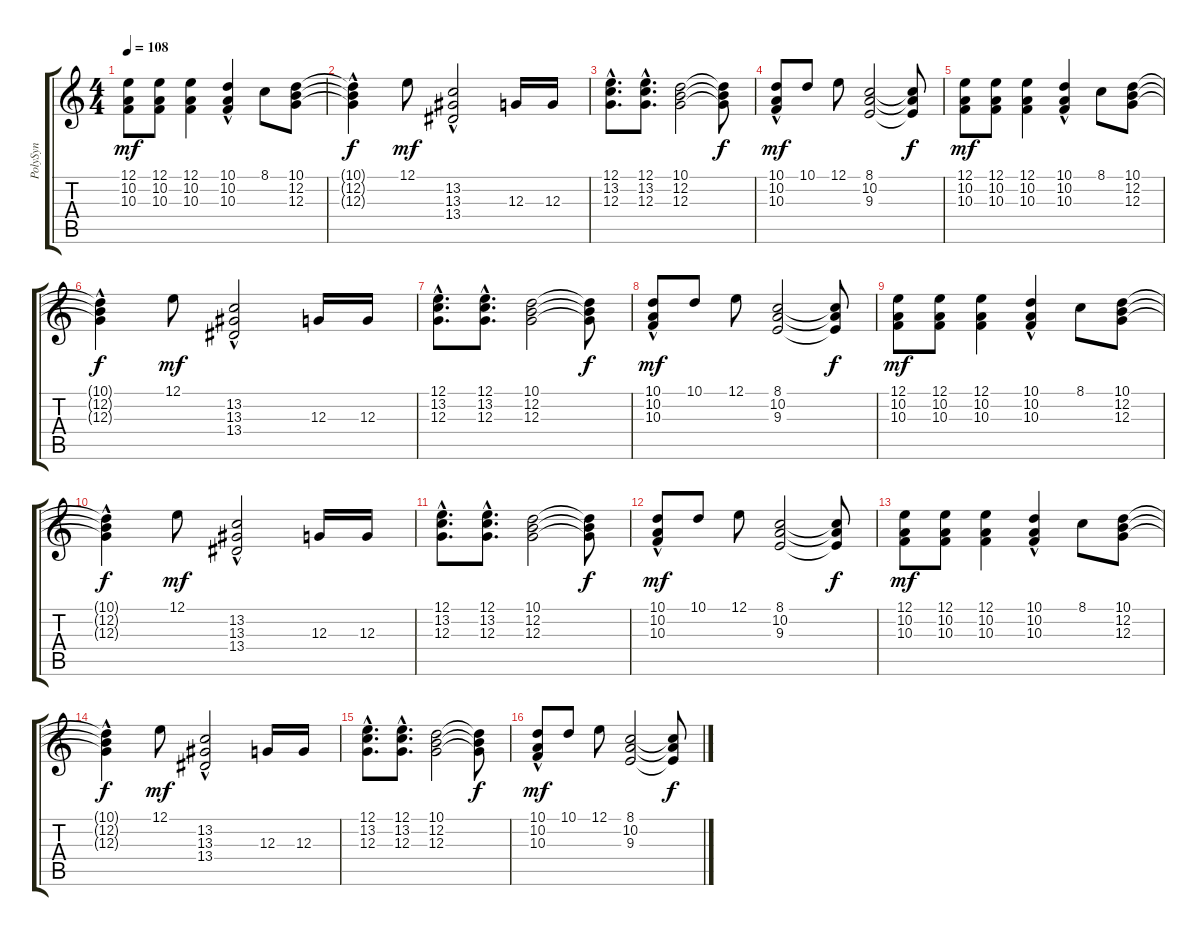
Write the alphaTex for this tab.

\track ("PolySyn" "PolySyn") {instrument pad3polysynth}
\staff {score tabs}
\tuning (E4 B3 G3 D3 A2 E2) {hide}
\ts (4 4)
\tempo 108
\clef g2
\ks c
(12.1 10.2 10.3).8{dy mf} (12.1 10.2 10.3).8 (12.1 10.2 10.3).4 (10.1 10.2{hac} 10.3{hac}).4 8.1.8 (10.1 12.2 12.3).8 |
(10.1{t} 12.2{hac t} 12.3{hac t}).4{dy f} 12.1.8{dy mf} (13.2{hac} 13.3 13.4).2 12.3.16 12.3.16 |
(12.1{hac} 13.2{hac} 12.3{hac}).8{d} (12.1{hac} 13.2{hac} 12.3{hac}).8{d} (10.1 12.2 12.3).2 (10.1{t} 12.2{t} 12.3{t}).8{dy f} |
(10.1 10.2{hac} 10.3{hac}).8{dy mf} 10.1.8 12.1.8 (8.1 10.2 9.3).2 (8.1{t} 10.2{t} 9.3{t}).8{dy f} |
(12.1 10.2 10.3).8{dy mf} (12.1 10.2 10.3).8 (12.1 10.2 10.3).4 (10.1 10.2{hac} 10.3{hac}).4 8.1.8 (10.1 12.2 12.3).8 |
(10.1{t} 12.2{hac t} 12.3{hac t}).4{dy f} 12.1.8{dy mf} (13.2{hac} 13.3 13.4).2 12.3.16 12.3.16 |
(12.1{hac} 13.2{hac} 12.3{hac}).8{d} (12.1{hac} 13.2{hac} 12.3{hac}).8{d} (10.1 12.2 12.3).2 (10.1{t} 12.2{t} 12.3{t}).8{dy f} |
(10.1 10.2{hac} 10.3{hac}).8{dy mf} 10.1.8 12.1.8 (8.1 10.2 9.3).2 (8.1{t} 10.2{t} 9.3{t}).8{dy f} |
(12.1 10.2 10.3).8{dy mf} (12.1 10.2 10.3).8 (12.1 10.2 10.3).4 (10.1 10.2{hac} 10.3{hac}).4 8.1.8 (10.1 12.2 12.3).8 |
(10.1{t} 12.2{hac t} 12.3{hac t}).4{dy f} 12.1.8{dy mf} (13.2{hac} 13.3 13.4).2 12.3.16 12.3.16 |
(12.1{hac} 13.2{hac} 12.3{hac}).8{d} (12.1{hac} 13.2{hac} 12.3{hac}).8{d} (10.1 12.2 12.3).2 (10.1{t} 12.2{t} 12.3{t}).8{dy f} |
(10.1 10.2{hac} 10.3{hac}).8{dy mf} 10.1.8 12.1.8 (8.1 10.2 9.3).2 (8.1{t} 10.2{t} 9.3{t}).8{dy f} |
(12.1 10.2 10.3).8{dy mf} (12.1 10.2 10.3).8 (12.1 10.2 10.3).4 (10.1 10.2{hac} 10.3{hac}).4 8.1.8 (10.1 12.2 12.3).8 |
(10.1{t} 12.2{hac t} 12.3{hac t}).4{dy f} 12.1.8{dy mf} (13.2{hac} 13.3 13.4).2 12.3.16 12.3.16 |
(12.1{hac} 13.2{hac} 12.3{hac}).8{d} (12.1{hac} 13.2{hac} 12.3{hac}).8{d} (10.1 12.2 12.3).2 (10.1{t} 12.2{t} 12.3{t}).8{dy f} |
(10.1 10.2{hac} 10.3{hac}).8{dy mf} 10.1.8 12.1.8 (8.1 10.2 9.3).2 (8.1{t} 10.2{t} 9.3{t}).8{dy f}
